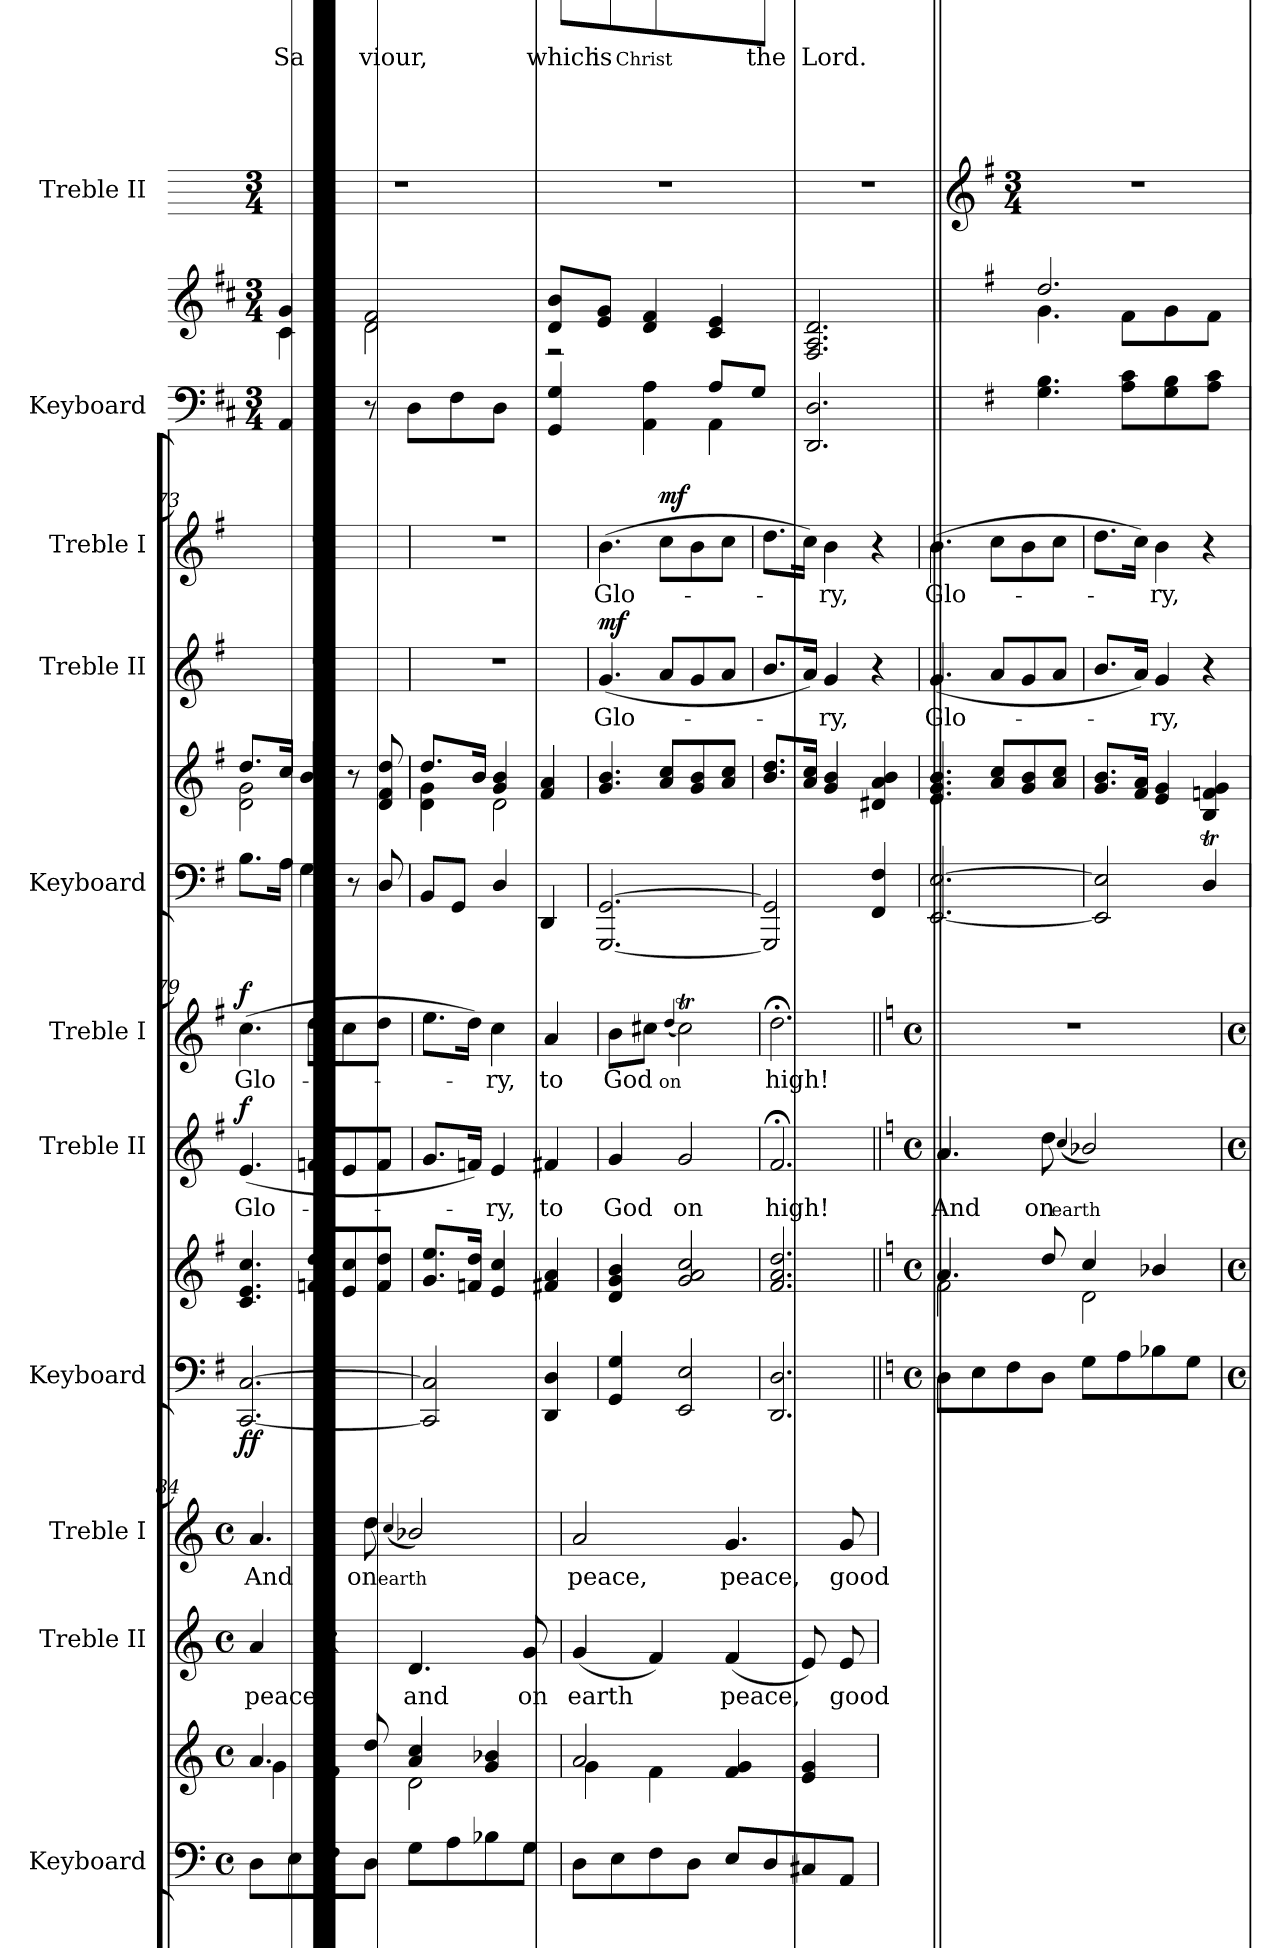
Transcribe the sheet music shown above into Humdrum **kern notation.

**kern	**kern	**dynam	**kern	**text	**dynam	**kern	**text	**dynam
*part3	*part3	*part3	*part2	*part2	*part2	*part1	*part1	*part1
*staff4	*staff3	*staff3/4	*staff2	*staff2	*staff2	*staff1	*staff1	*staff1
*I"Keyboard	*	*	*I"Treble II	*	*	*I"Treble I	*	*
*I'Keyboard	*	*	*I'Treble II	*	*	*I'Treble I	*	*
*clefF4	*clefG2	*	*	*	*	*clefG2	*	*
*k[f#c#]	*k[f#c#]	*	*	*	*	*k[f#c#]	*	*
*D:	*D:	*	*	*	*	*D:	*	*
*M3/4	*M3/4	*	*M3/4	*	*	*M3/4	*	*
=69	=69	=69	=69	=69	=69	=69	=69	=69
*	*^	*	*	*	*	*	*	*
!	!	!	!	!	!	!	!	!LO:LY:b	!
4AA	4g/	4c#\	.	2.r	.	.	(<8gL	Sa-	.
.	.	.	.	.	.	.	8f#J)	.	.
!	!	!	!	!	!	!	!	!LO:LY:b	!
8r	2f#/	2d\	.	.	.	.	4f#	viour,	.
8DL	.	.	.	.	.	.	.	.	.
8F#	.	.	.	.	.	.	4r	.	.
8DJ	.	.	.	.	.	.	.	.	.
=70	=70	=70	=70	=70	=70	=70	=70	=70	=70
*^	*	*	*	*	*	*	*	*	*
!	!	!	!	!	!	!	!	!	!LO:LY:b	!
2ryy	4GG 4G	8d/ 8b/L	2r	.	2.r	.	.	8b/	which	.
!	!	!	!	!	!	!	!	!	!LO:LY:b	!
.	.	8e/ 8g/J	.	.	.	.	.	8g	is	.
!	!	!	!	!	!	!	!	!	!LO:LY:b	!
.	.	.	.	.	.	.	.	(<8qqf#L	Christ	.
.	4AA 4A	4d/ 4f#/	.	.	.	.	.	4.eT)	.	.
8A/L	4AA\	4c#/ 4e/	4ryy	.	.	.	.	.	.	.
!	!	!	!	!	!	!	!	!	!LO:LY:b	!
8G/J	.	.	.	.	.	.	.	8dJ	the	.
*v	*v	*	*	*	*	*	*	*	*	*
=71	=71	=71	=71	=71	=71	=71	=71	=71	=71
!	!	!LO:N:vis=1	!	!	!	!	!	!LO:LY:b	!
2.DD 2.D	2.F#/ 2.A/ 2.d/	2.ryy	.	2.r	.	.	2.d	Lord.	.
!!LO:LB:g=z
=72||	=72||	=72||	=72||	=72	=72||	=72||	=72||	=72||	=72||
*	*	*	*	*clefG2	*	*	*	*	*
*k[f#]	*k[f#]	*	*	*k[f#]	*	*	*k[f#]	*	*
*G:	*G:	*	*	*G:	*	*	*G:	*	*
*	*	*	*	*M3/4	*	*	*	*	*
!	!	!	!LO:DY:b=2	!LO:N:vis=1	!	!	!LO:N:vis=1	!	!
!	!	!	!LO:DY:n=1:b	!	!	!	!	!	!
4.G 4.B	2.dd/	4.g\	mf mf	2.r	.	.	2.r	.	.
8A 8cL	.	8f#\L	.	.	.	.	.	.	.
8G 8B	.	8g\	.	.	.	.	.	.	.
8A 8cJ	.	8f#\J	.	.	.	.	.	.	.
=73	=73	=73	=73	=73	=73	=73	=73	=73	=73
!	!	!	!	!LO:N:vis=1	!	!	!LO:N:vis=1	!	!
8.BL	8.dd/L	2d\ 2g\	.	2.r	.	.	2.r	.	.
16AJ	16cc/J	.	.	.	.	.	.	.	.
4G	4b/	.	.	.	.	.	.	.	.
8r	8r	4ryy	.	.	.	.	.	.	.
8D/	8d/ 8f#/ 8dd/	.	.	.	.	.	.	.	.
=74	=74	=74	=74	=74	=74	=74	=74	=74	=74
!	!	!	!	!LO:N:vis=1	!	!	!LO:N:vis=1	!	!
8BBL	8.dd/L	4d\ 4g\	.	2.r	.	.	2.r	.	.
8GGJ	.	.	.	.	.	.	.	.	.
.	16b/J	.	.	.	.	.	.	.	.
4D/	4g/ 4b/	2d\	.	.	.	.	.	.	.
4DD	4f#/ 4a/	.	.	.	.	.	.	.	.
=75	=75	=75	=75	=75	=75	=75	=75	=75	=75
!	!	!LO:N:vis=1	!	!	!LO:LY:b	!LO:DY:b	!	!LO:LY:b	!
[2.GGG [2.GG	4.g/ 4.b/	2.ryy	.	(<4.g	Glo-	mf	(>4.b	Glo-	.
!	!	!	!	!	!	!	!	!	!LO:DY:b
.	8a/ 8cc/L	.	.	8aL	.	.	8ccL	.	mf
.	8g/ 8b/	.	.	8g	.	.	8b	.	.
.	8a/ 8cc/J	.	.	8aJ	.	.	8ccJ	.	.
=76	=76	=76	=76	=76	=76	=76	=76	=76	=76
!	!	!LO:N:vis=1	!	!	!	!	!	!	!
2GGG] 2GG]	8.b/ 8.dd/L	2.ryy	.	8.bL	.	.	8.ddL	.	.
.	16a/ 16cc/J	.	.	16aJ)	.	.	16ccJ)	.	.
!	!	!	!	!	!LO:LY:b	!	!	!LO:LY:b	!
.	4g/ 4b/	.	.	4g	ry,	.	4b	ry,	.
4FF# 4F#	4d#X/ 4a/ 4b/	.	.	4r	.	.	4r	.	.
!!LO:LB:g=z
=77	=77	=77	=77	=77	=77	=77	=77	=77	=77
!	!	!LO:N:vis=1	!	!	!LO:LY:b	!	!	!LO:LY:b	!
[2.EE [2.E	4.e 4.g 4.b	2.ryy	.	(<4.g	Glo-	.	(>4.b	Glo-	.
.	8a 8ccL	.	.	8aL	.	.	8ccL	.	.
.	8g 8b	.	.	8g	.	.	8b	.	.
.	8a 8ccJ	.	.	8aJ	.	.	8ccJ	.	.
=78	=78	=78	=78	=78	=78	=78	=78	=78	=78
!	!	!LO:N:vis=1	!	!	!	!	!	!	!
2EE] 2E]	8.g 8.bL	2.ryy	.	8.bL	.	.	8.ddL	.	.
.	16f# 16aJ	.	.	16aJ)	.	.	16ccJ)	.	.
!	!	!	!	!	!LO:LY:b	!	!	!LO:LY:b	!
.	4e 4g	.	.	4g	ry,	.	4b	ry,	.
4DT/	4B 4fn 4g	.	.	4r	.	.	4r	.	.
=79	=79	=79	=79	=79	=79	=79	=79	=79	=79
!	!	!LO:N:vis=1	!LO:DY:b=2	!	!LO:LY:b	!	!	!LO:LY:b	!
!	!	!	!LO:DY:n=1:b	!	!	!LO:DY:b	!	!	!LO:DY:b
[2.CC [2.C	4.c 4.e 4.cc	2.ryy	f f	(<4.e	Glo-	f	(>4.cc	Glo-	f
.	8fn 8ddL	.	.	8fnL	.	.	8ddL	.	.
.	8e 8cc	.	.	8e	.	.	8cc	.	.
.	8f 8ddJ	.	.	8fJ	.	.	8ddJ	.	.
=80	=80	=80	=80	=80	=80	=80	=80	=80	=80
!	!	!LO:N:vis=1	!	!	!	!	!	!	!
2CC] 2C]	8.g 8.eeL	2.ryy	.	8.gL	.	.	8.eeL	.	.
.	16fn 16ddJ	.	.	16fnJ)	.	.	16ddJ)	.	.
!	!	!	!	!	!LO:LY:b	!	!	!LO:LY:b	!
.	4e 4cc	.	.	4e	ry,	.	4cc	ry,	.
!	!	!	!	!	!LO:LY:b	!	!	!LO:LY:b	!
4DD 4D	4f#X 4a	.	.	4f#X	to	.	4a	to	.
=81	=81	=81	=81	=81	=81	=81	=81	=81	=81
!	!	!LO:N:vis=1	!	!	!LO:LY:b	!	!	!LO:LY:b	!
4GG 4G	4d 4g 4b	2.ryy	.	4g	God	.	8bL	God	.
.	.	.	.	.	.	.	8cc#XJ	.	.
!	!	!	!	!	!	!	!	!LO:LY:b	!
.	.	.	.	.	.	.	(>4qqdd/	on	.
!	!	!	!	!	!LO:LY:b	!	!	!	!
2EE 2E	2g 2a 2cc	.	.	2g	on	.	2cc#t)	.	.
=82	=82	=82	=82	=82	=82	=82	=82	=82	=82
!	!	!LO:N:vis=1	!	!	!LO:LY:b	!	!	!LO:LY:b	!
2.DD 2.D	2.f# 2.a 2.dd	2.ryy	.	2.f#;<	high!	.	2.dd;<	high!	.
=83||	=83||	=83||	=83||	=83||	=83||	=83||	=83||	=83||	=83||
*k[]	*k[]	*	*	*k[]	*	*	*k[]	*	*
*C:	*C:	*	*	*C:	*	*	*C:	*	*
*M4/4	*M4/4	*	*	*M4/4	*	*	*M4/4	*	*
*met(c)	*met(c)	*	*	*met(c)	*	*	*met(c)	*	*
!	!	!	!	!	!LO:LY:b	!	!	!	!
8DL	4.a	2f\	.	4.a	And	.	1r	.	.
8E	.	.	.	.	.	.	.	.	.
8F	.	.	.	.	.	.	.	.	.
!	!	!	!	!	!LO:LY:b	!	!	!	!
8DJ	8dd/	.	.	8dd	on	.	.	.	.
!	!	!	!	!	!LO:LY:b	!	!	!	!
.	.	.	.	(<4qqcc/	earth	.	.	.	.
8GL	4cc/	2d\	.	2b-X/)	.	.	.	.	.
8A	.	.	.	.	.	.	.	.	.
8B-X	4b-X/	.	.	.	.	.	.	.	.
8GJ	.	.	.	.	.	.	.	.	.
!!LO:LB:g=z
=84	=84	=84	=84	=84	=84	=84	=84	=84	=84
*M4/4	*M4/4	*	*	*M4/4	*	*	*M4/4	*	*
*met(c)	*met(c)	*	*	*met(c)	*	*	*met(c)	*	*
!	!	!	!	!	!LO:LY:b	!	!	!LO:LY:b	!
8DL	4.a	4g\	.	4a	peace,	.	4.a	And	.
8E	.	.	.	.	.	.	.	.	.
8F	.	4f\	.	4r	.	.	.	.	.
!	!	!	!	!	!	!	!	!LO:LY:b	!
8DJ	8dd/	.	.	.	.	.	8dd	on	.
!	!	!	!	!	!	!	!	!LO:LY:b	!
.	.	.	.	.	.	.	(<4qqcc/	earth	.
!	!	!	!	!	!LO:LY:b	!	!	!	!
8GL	4a/ 4cc/	2d\	.	4.d	and	.	2b-X/)	.	.
8A	.	.	.	.	.	.	.	.	.
8B-X	4g 4b-X	.	.	.	.	.	.	.	.
!	!	!	!	!	!LO:LY:b	!	!	!	!
8GJ	.	.	.	8g	on	.	.	.	.
=85	=85	=85	=85	=85	=85	=85	=85	=85	=85
!	!	!	!	!	!LO:LY:b	!	!	!LO:LY:b	!
8DL	2a	4g\	.	(<4g	earth	.	2a	peace,	.
8E	.	.	.	.	.	.	.	.	.
8F	.	4f\	.	4f)	.	.	.	.	.
8DJ	.	.	.	.	.	.	.	.	.
!	!	!	!	!	!LO:LY:b	!	!	!LO:LY:b	!
8EL	4f 4g	2ryy	.	(<4f	peace,	.	4.g	peace,	.
8D	.	.	.	.	.	.	.	.	.
8C#X	4e 4g	.	.	8e)	.	.	.	.	.
!	!	!	!	!	!LO:LY:b	!	!	!LO:LY:b	!
8AAJ	.	.	.	8e	good	.	8g	good	.
*	*v	*v	*	*	*	*	*	*	*
=	=	=	=	=	=	=	=	=
*-	*-	*-	*-	*-	*-	*-	*-	*-
